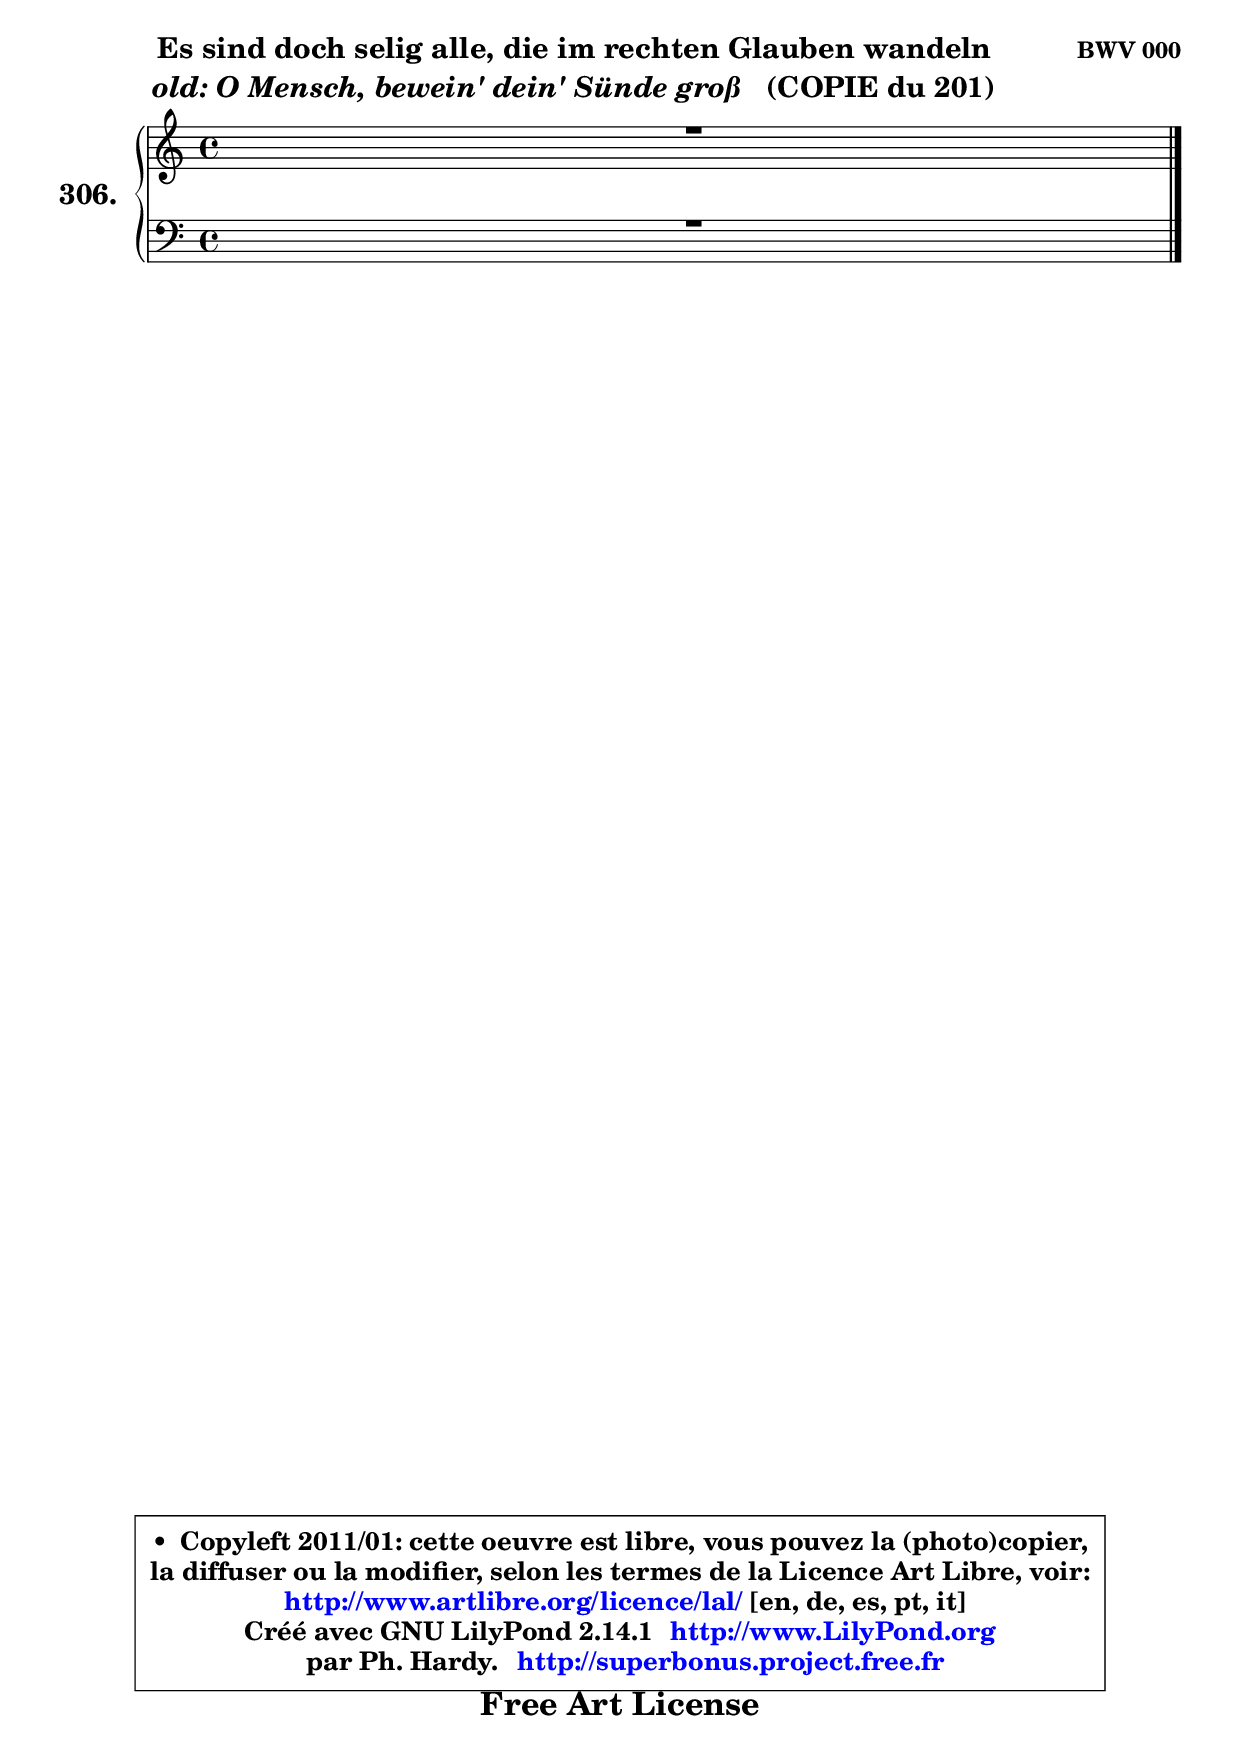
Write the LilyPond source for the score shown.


\version "2.14.1"

    \paper {
%	system-system-spacing #'padding = #0.1
%	score-system-spacing #'padding = #0.1
%	ragged-bottom = ##f
%	ragged-last-bottom = ##f
	ragged-right = ##f
	}

    \header {
      opus = \markup { \bold "BWV 000" }
      piece = \markup { \hspace #9 \fontsize #2 \bold \column \center-align { \line { "Es sind doch selig alle, die im rechten Glauben wandeln" }
                     \line { \italic "old: O Mensch, bewein' dein' Sünde groß" "  (COPIE du 201)" }
                 } }
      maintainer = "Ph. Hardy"
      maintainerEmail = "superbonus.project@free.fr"
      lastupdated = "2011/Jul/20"
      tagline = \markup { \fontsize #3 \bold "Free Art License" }
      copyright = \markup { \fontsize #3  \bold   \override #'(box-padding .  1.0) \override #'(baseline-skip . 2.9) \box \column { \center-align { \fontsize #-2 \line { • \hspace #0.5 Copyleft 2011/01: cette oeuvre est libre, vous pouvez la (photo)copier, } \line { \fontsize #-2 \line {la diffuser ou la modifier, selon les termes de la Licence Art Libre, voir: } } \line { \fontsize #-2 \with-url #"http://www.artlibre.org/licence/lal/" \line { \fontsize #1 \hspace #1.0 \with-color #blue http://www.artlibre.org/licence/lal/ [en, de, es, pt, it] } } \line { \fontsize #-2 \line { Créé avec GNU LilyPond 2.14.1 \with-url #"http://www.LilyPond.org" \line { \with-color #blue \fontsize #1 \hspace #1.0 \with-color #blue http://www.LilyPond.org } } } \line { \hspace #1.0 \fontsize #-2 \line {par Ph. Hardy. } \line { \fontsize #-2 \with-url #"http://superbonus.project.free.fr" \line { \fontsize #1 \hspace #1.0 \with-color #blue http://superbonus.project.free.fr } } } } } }

	  }

  guidemidi = {
	\tempo 4 = 78

	}

  upper = {
\displayLilyMusic \transpose c c {
	\time 4/4
	\key c \major
	\clef treble
	\voiceOne
	<< { 
	% SOPRANO
	\set Voice.midiInstrument = "acoustic grand"
	\relative c' {
	R1 |
\break
        \bar "|."
	} % fin de relative
	}

	\context Voice="1" { \voiceTwo 
	% ALTO
	\set Voice.midiInstrument = "acoustic grand"
	\relative c' {
	
        \bar "|."
	} % fin de relative
	\oneVoice
	} >>
}
	}

    lower = {
\transpose c c {
	\time 4/4
	\key c \major
	\clef bass
	\voiceOne
	<< { 
	% TENOR
	\set Voice.midiInstrument = "acoustic grand"
	\relative c' {
	R1 |
\break
        \bar "|."
	} % fin de relative
	}
	\context Voice="1" { \voiceTwo 
	% BASS
	\set Voice.midiInstrument = "acoustic grand"
	\relative c {
        
        \bar "|."
	} % fin de relative
	\oneVoice
	} >>
}
	}


    \score { 

	\new PianoStaff <<
	\set PianoStaff.instrumentName = \markup { \bold \huge "306." }
	\new Staff = "upper" \upper
	\new Staff = "lower" \lower
	>>

    \layout {
%	ragged-last = ##f
	   }

         } % fin de score

  \score {
    \unfoldRepeats { << \guidemidi \upper \lower >> }
    \midi {
    \context {
     \Staff
      \remove "Staff_performer"
               }

     \context {
      \Voice
       \consists "Staff_performer"
                }

     \context { 
      \Score
      tempoWholesPerMinute = #(ly:make-moment 78 4)
		}
	    }
	}


